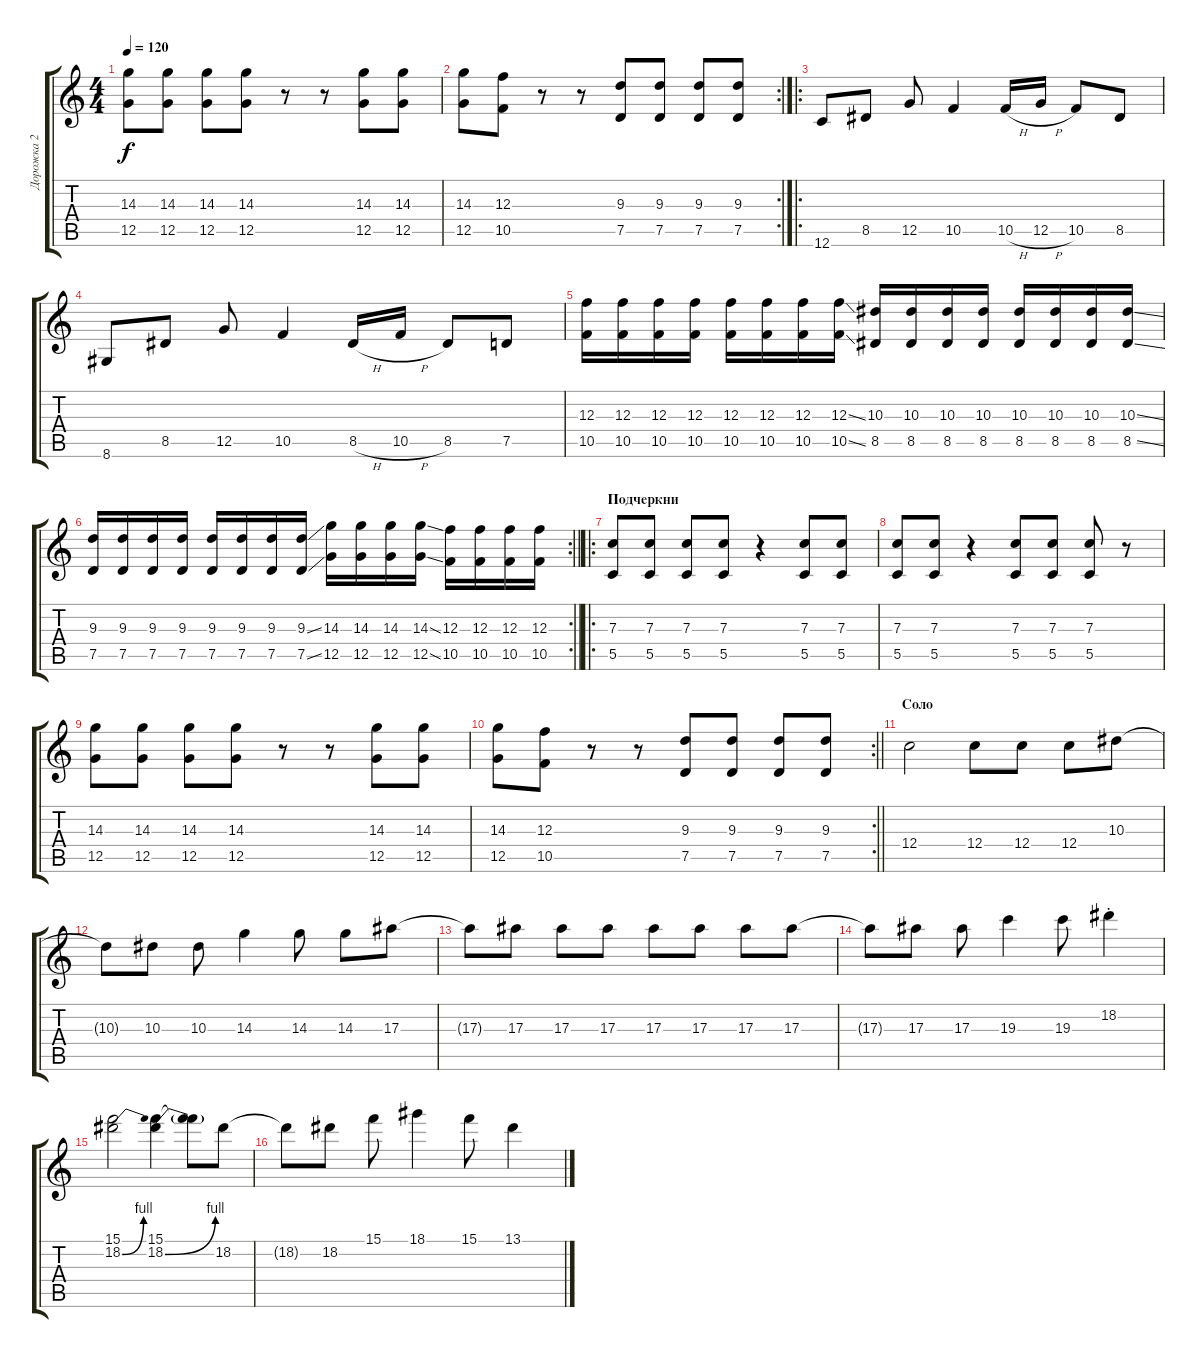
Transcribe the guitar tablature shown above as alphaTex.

\track ("Дорожка 2" "Дорожка 2") {instrument distortionguitar}
\staff {score tabs}
\tuning (D4 A3 F3 C3 G2 C2) {hide}
\ts (4 4)
\tempo 120
\clef g2
\ks c
(14.3 12.5).8{dy f} (14.3 12.5).8 (14.3 12.5).8 (14.3 12.5).8 r.8 r.8 (14.3 12.5).8 (14.3 12.5).8 |
\rc 2
(14.3 12.5).8 (12.3 10.5).8 r.8 r.8 (9.3 7.5).8 (9.3 7.5).8 (9.3 7.5).8 (9.3 7.5).8 |
\ro
12.6.8 8.5.8 12.5.8 10.5.4 10.5{h}.16 12.5{h}.16 10.5.8 8.5.8 |
8.6.8 8.5.8 12.5.8 10.5.4 8.5{h}.16 10.5{h}.16 8.5.8 7.5.8 |
(12.3 10.5).16 (12.3 10.5).16 (12.3 10.5).16 (12.3 10.5).16 (12.3 10.5).16 (12.3 10.5).16 (12.3 10.5).16 (12.3{ss} 10.5{ss}).16 (10.3 8.5).16 (10.3 8.5).16 (10.3 8.5).16 (10.3 8.5).16 (10.3 8.5).16 (10.3 8.5).16 (10.3 8.5).16 (10.3{ss} 8.5{ss}).16 |
\rc 2
\barLineRight lightlight
(9.3 7.5).16 (9.3 7.5).16 (9.3 7.5).16 (9.3 7.5).16 (9.3 7.5).16 (9.3 7.5).16 (9.3 7.5).16 (9.3{ss} 7.5{ss}).16 (14.3 12.5).16 (14.3 12.5).16 (14.3 12.5).16 (14.3{ss} 12.5{ss}).16 (12.3 10.5).16 (12.3 10.5).16 (12.3 10.5).16 (12.3 10.5).16 |
\ro
\section ("" "Подчеркни")
(7.3 5.5).8 (7.3 5.5).8 (7.3 5.5).8 (7.3 5.5).8 r.4 (7.3 5.5).8 (7.3 5.5).8 |
(7.3 5.5).8 (7.3 5.5).8 r.4 (7.3 5.5).8 (7.3 5.5).8 (7.3 5.5).8 r.8 |
(14.3 12.5).8 (14.3 12.5).8 (14.3 12.5).8 (14.3 12.5).8 r.8 r.8 (14.3 12.5).8 (14.3 12.5).8 |
\rc 2
\barLineRight lightlight
(14.3 12.5).8 (12.3 10.5).8 r.8 r.8 (9.3 7.5).8 (9.3 7.5).8 (9.3 7.5).8 (9.3 7.5).8 |
\section ("" "Соло")
12.4.2 12.4.8 12.4.8 12.4.8 10.3.8 |
10.3{t}.8 10.3.8 10.3.8 14.3.4 14.3.8 14.3.8 17.3.8 |
17.3{t}.8 17.3.8 17.3.8 17.3.8 17.3.8 17.3.8 17.3.8 17.3.8 |
17.3{t}.8 17.3.8 17.3.8 19.3.4 19.3.8 18.2{st}.4 |
(15.1 18.2{be (bend 0 0 60 4)}).2 (15.1 18.2{be (bend 0 0 60 4)}).4 (15.1{t} 18.2{t}).8 18.2.8 |
18.2{t}.8 18.2.8 15.1.8 18.1.4 15.1.8 13.1.4
